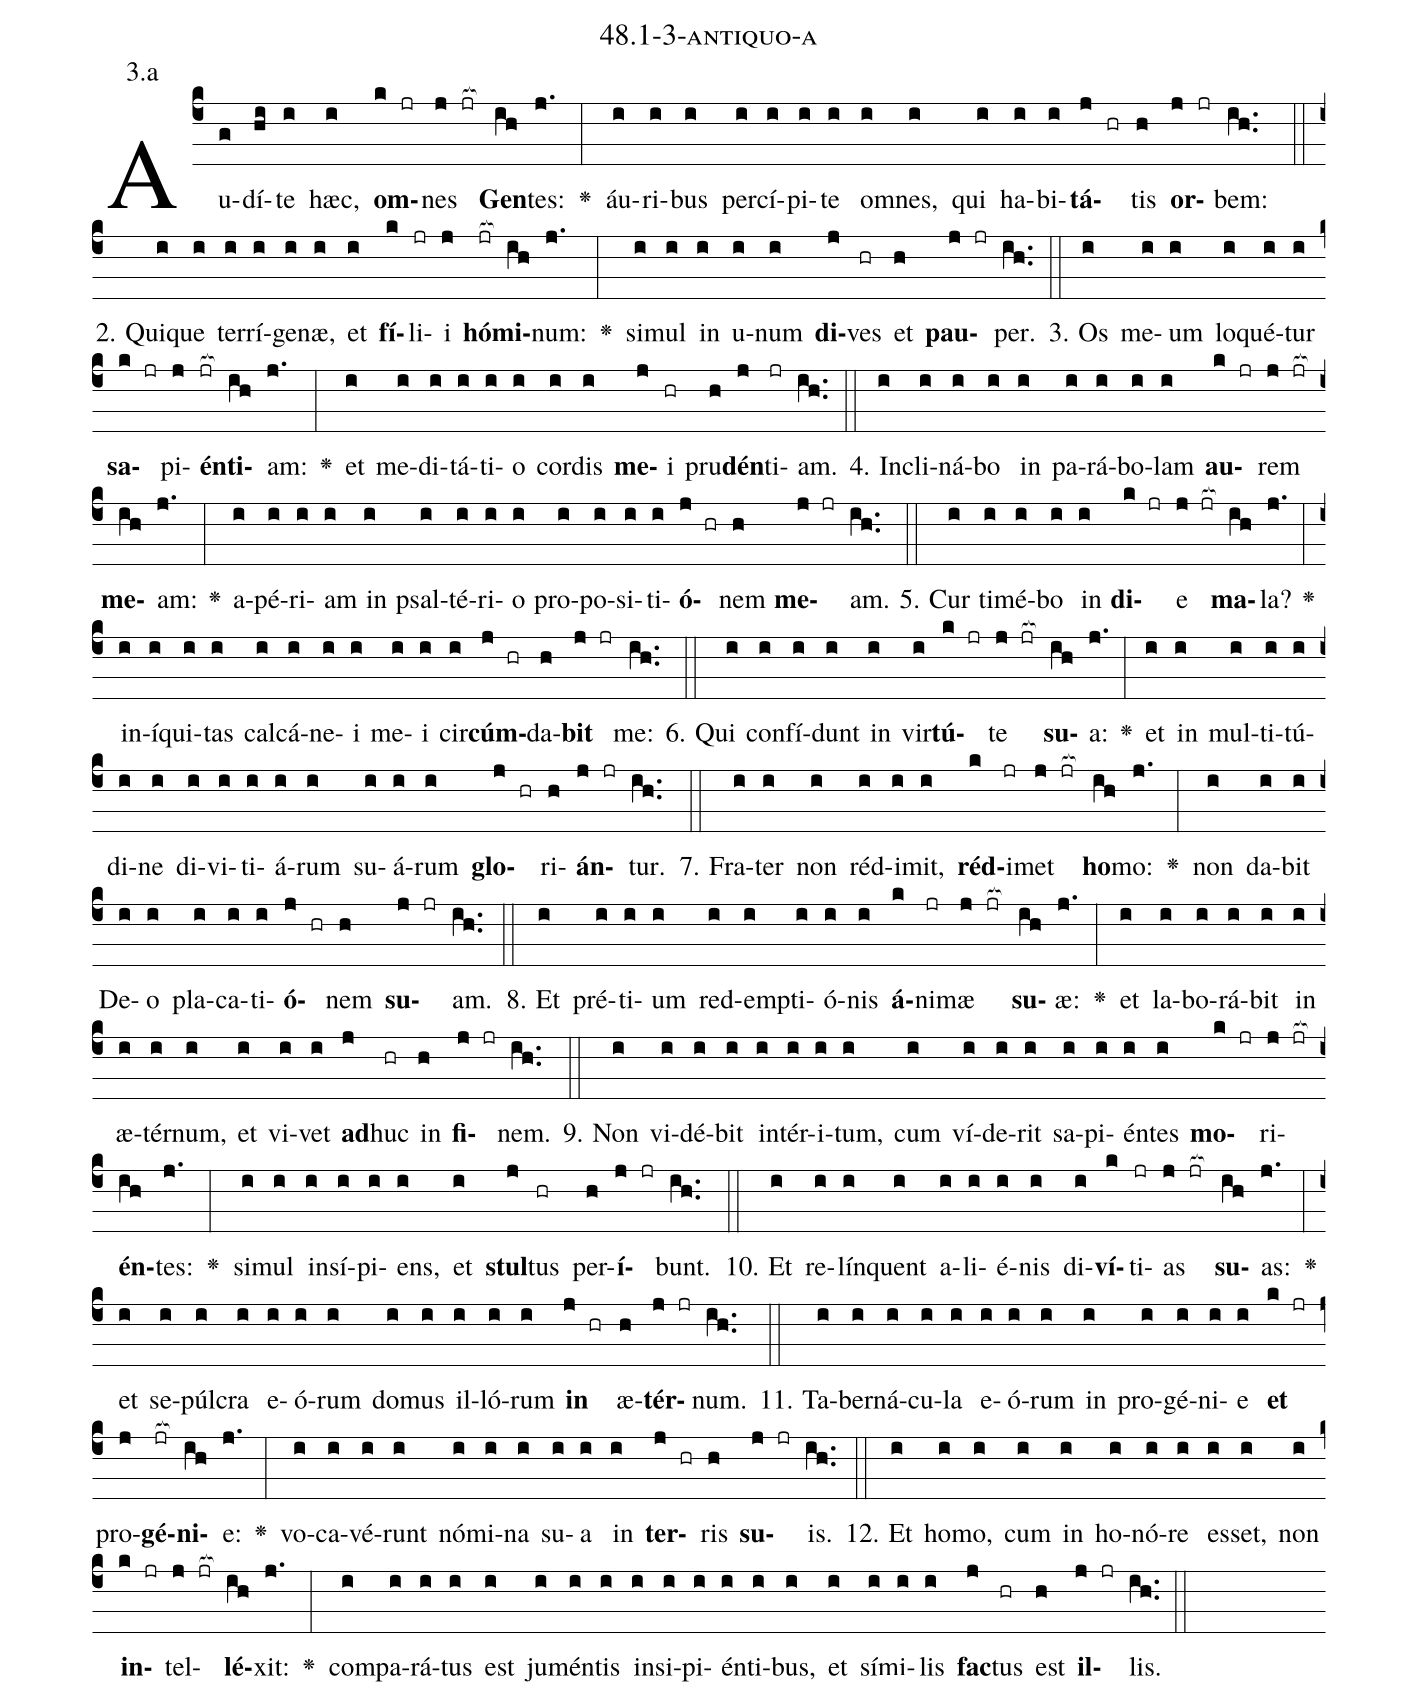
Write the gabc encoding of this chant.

name: 48.1-3-antiquo-a;
annotation: 3.a;
%%
(c4)Au(g)dí(hi)te(i) hæc,(i) <b>om</b>(k jr)nes(j jr[ocb:1{]) <b>Gen</b>(ih[ocb:0}])tes:(j.) <v>\greheightstar</v>(:) áu(i)ri(i)bus(i) per(i)cí(i)pi(i)te(i) om(i)nes,(i) qui(i) ha(i)bi(i)<b>tá</b>(j hr)tis(h) <b>or</b>(j jr)bem:(ih..) (::)
2. Qui(i)que(i) ter(i)rí(i)ge(i)næ,(i) et(i) <b>fí</b>(k)li(jr)i(j) <b>hó</b>(jr[ocb:1{])<b>mi</b>(ih[ocb:0}])num:(j.) <v>\greheightstar</v>(:) si(i)mul(i) in(i) u(i)num(i) <b>di</b>(j)ves(hr) et(h) <b>pau</b>(j jr)per.(ih..) (::)
3. Os(i) me(i)um(i) lo(i)qué(i)tur(i) <b>sa</b>(k jr)pi(j)<b>én</b>(jr[ocb:1{])<b>ti</b>(ih[ocb:0}])am:(j.) <v>\greheightstar</v>(:) et(i) me(i)di(i)tá(i)ti(i)o(i) cor(i)dis(i) <b>me</b>(j)i(hr) pru(h)<b>dén</b>(j)ti(jr)am.(ih..) (::)
4. In(i)cli(i)ná(i)bo(i) in(i) pa(i)rá(i)bo(i)lam(i) <b>au</b>(k jr)rem(j jr[ocb:1{]) <b>me</b>(ih[ocb:0}])am:(j.) <v>\greheightstar</v>(:) a(i)pé(i)ri(i)am(i) in(i) psal(i)té(i)ri(i)o(i) pro(i)po(i)si(i)ti(i)<b>ó</b>(j hr)nem(h) <b>me</b>(j jr)am.(ih..) (::)
5. Cur(i) ti(i)mé(i)bo(i) in(i) <b>di</b>(k jr)e(j jr[ocb:1{]) <b>ma</b>(ih[ocb:0}])la?(j.) <v>\greheightstar</v>(:) in(i)í(i)qui(i)tas(i) cal(i)cá(i)ne(i)i(i) me(i)i(i) cir(i)<b>cúm</b>(j hr)da(h)<b>bit</b>(j jr) me:(ih..) (::)
6. Qui(i) con(i)fí(i)dunt(i) in(i) vir(i)<b>tú</b>(k jr)te(j jr[ocb:1{]) <b>su</b>(ih[ocb:0}])a:(j.) <v>\greheightstar</v>(:) et(i) in(i) mul(i)ti(i)tú(i)di(i)ne(i) di(i)vi(i)ti(i)á(i)rum(i) su(i)á(i)rum(i) <b>glo</b>(j hr)ri(h)<b>án</b>(j jr)tur.(ih..) (::)
7. Fra(i)ter(i) non(i) réd(i)i(i)mit,(i) <b>réd</b>(k)i(jr)met(j jr[ocb:1{]) <b>ho</b>(ih[ocb:0}])mo:(j.) <v>\greheightstar</v>(:) non(i) da(i)bit(i) De(i)o(i) pla(i)ca(i)ti(i)<b>ó</b>(j hr)nem(h) <b>su</b>(j jr)am.(ih..) (::)
8. Et(i) pré(i)ti(i)um(i) red(i)emp(i)ti(i)ó(i)nis(i) <b>á</b>(k)ni(jr)mæ(j jr[ocb:1{]) <b>su</b>(ih[ocb:0}])æ:(j.) <v>\greheightstar</v>(:) et(i) la(i)bo(i)rá(i)bit(i) in(i) æ(i)tér(i)num,(i) et(i) vi(i)vet(i) <b>ad</b>(j)huc(hr) in(h) <b>fi</b>(j jr)nem.(ih..) (::)
9. Non(i) vi(i)dé(i)bit(i) in(i)tér(i)i(i)tum,(i) cum(i) ví(i)de(i)rit(i) sa(i)pi(i)én(i)tes(i) <b>mo</b>(k jr)ri(j jr[ocb:1{])<b>én</b>(ih[ocb:0}])tes:(j.) <v>\greheightstar</v>(:) si(i)mul(i) in(i)sí(i)pi(i)ens,(i) et(i) <b>stul</b>(j)tus(hr) per(h)<b>í</b>(j jr)bunt.(ih..) (::)
10. Et(i) re(i)lín(i)quent(i) a(i)li(i)é(i)nis(i) di(i)<b>ví</b>(k)ti(jr)as(j jr[ocb:1{]) <b>su</b>(ih[ocb:0}])as:(j.) <v>\greheightstar</v>(:) et(i) se(i)púl(i)cra(i) e(i)ó(i)rum(i) do(i)mus(i) il(i)ló(i)rum(i) <b>in</b>(j hr) æ(h)<b>tér</b>(j jr)num.(ih..) (::)
11. Ta(i)ber(i)ná(i)cu(i)la(i) e(i)ó(i)rum(i) in(i) pro(i)gé(i)ni(i)e(i) <b>et</b>(k jr) pro(j)<b>gé</b>(jr[ocb:1{])<b>ni</b>(ih[ocb:0}])e:(j.) <v>\greheightstar</v>(:) vo(i)ca(i)vé(i)runt(i) nó(i)mi(i)na(i) su(i)a(i) in(i) <b>ter</b>(j hr)ris(h) <b>su</b>(j jr)is.(ih..) (::)
12. Et(i) ho(i)mo,(i) cum(i) in(i) ho(i)nó(i)re(i) es(i)set,(i) non(i) <b>in</b>(k jr)tel(j jr[ocb:1{])<b>lé</b>(ih[ocb:0}])xit:(j.) <v>\greheightstar</v>(:) com(i)pa(i)rá(i)tus(i) est(i) ju(i)mén(i)tis(i) in(i)si(i)pi(i)én(i)ti(i)bus,(i) et(i) sí(i)mi(i)lis(i) <b>fac</b>(j)tus(hr) est(h) <b>il</b>(j jr)lis.(ih..) (::)
